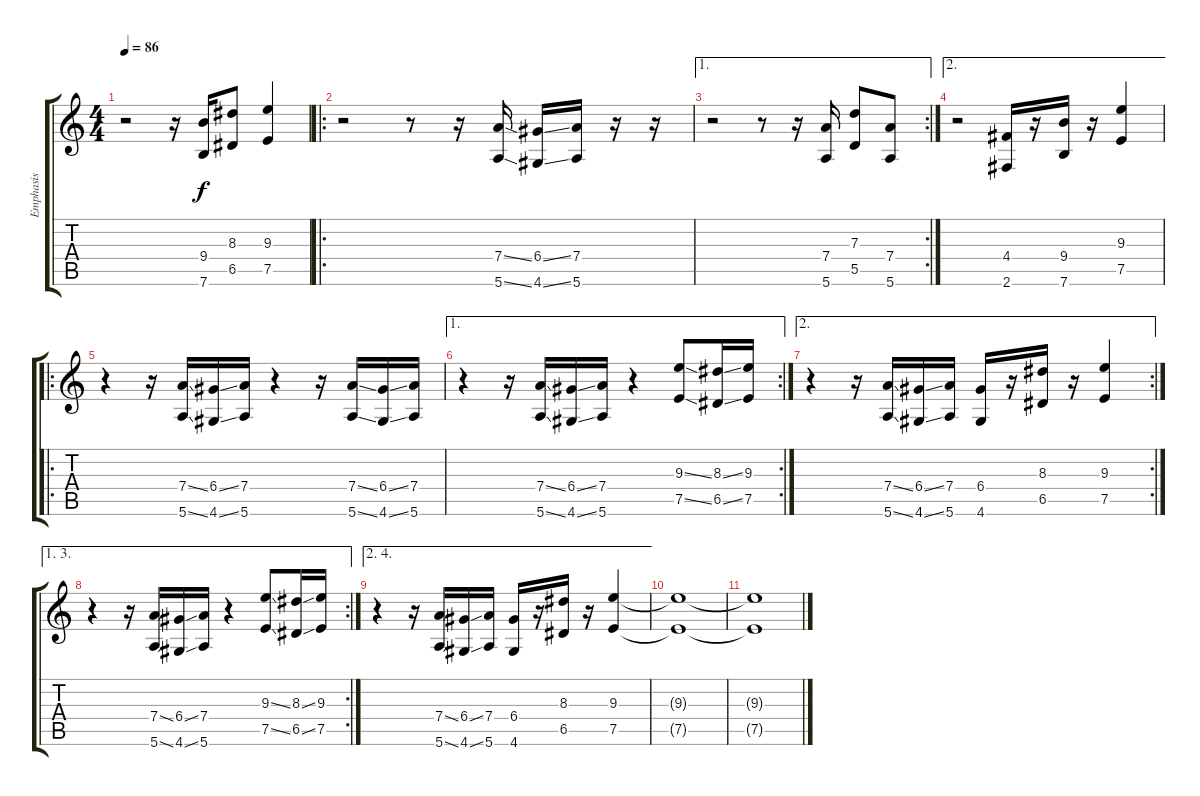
\track ("Emphasis" "Emphasis") {instrument distortionguitar}
\staff {score tabs}
\tuning (E4 B3 G3 D3 A2 E2) {hide}
\ts (4 4)
\tempo 86
\clef g2
\ks c
r.2{dy f} r.16 (9.4 7.6).16 (8.3 6.5).8 (9.3 7.5).4 |
\ro
r.2 r.8 r.16 (7.4{ss} 5.6{ss}).16 (6.4{ss} 4.6{ss}).16 (7.4 5.6).16 r.16 r.16 |
\ae 1
\rc 2
r.2 r.8 r.16 (7.4 5.6).16 (7.3 5.5).8 (7.4 5.6).8 |
\ae 2
r.2 (4.4 2.6).16 r.16 (9.4 7.6).16 r.16 (9.3 7.5).4 |
\ro
r.4 r.16 (7.4{ss} 5.6{ss}).16 (6.4{ss} 4.6{ss}).16 (7.4 5.6).16 r.4 r.16 (7.4{ss} 5.6{ss}).16 (6.4{ss} 4.6{ss}).16 (7.4 5.6).16 |
\ae 1
\rc 2
r.4 r.16 (7.4{ss} 5.6{ss}).16 (6.4{ss} 4.6{ss}).16 (7.4 5.6).16 r.4 (9.3{ss} 7.5{ss}).8 (8.3{ss} 6.5{ss}).16 (9.3 7.5).16 |
\ae 2
\rc 2
r.4 r.16 (7.4{ss} 5.6{ss}).16 (6.4{ss} 4.6{ss}).16 (7.4 5.6).16 (6.4 4.6).16 r.16 (8.3 6.5).16 r.16 (9.3 7.5).4 |
\ae (1 3)
\rc 2
r.4 r.16 (7.4{ss} 5.6{ss}).16 (6.4{ss} 4.6{ss}).16 (7.4 5.6).16 r.4 (9.3{ss} 7.5{ss}).8 (8.3{ss} 6.5{ss}).16 (9.3 7.5).16 |
\ae (2 4)
r.4 r.16 (7.4{ss} 5.6{ss}).16 (6.4{ss} 4.6{ss}).16 (7.4 5.6).16 (6.4 4.6).16 r.16 (8.3 6.5).16 r.16 (9.3 7.5).4 |
(9.3{t} 7.5{t}).1{volume 0} |
(9.3{t} 7.5{t}).1
